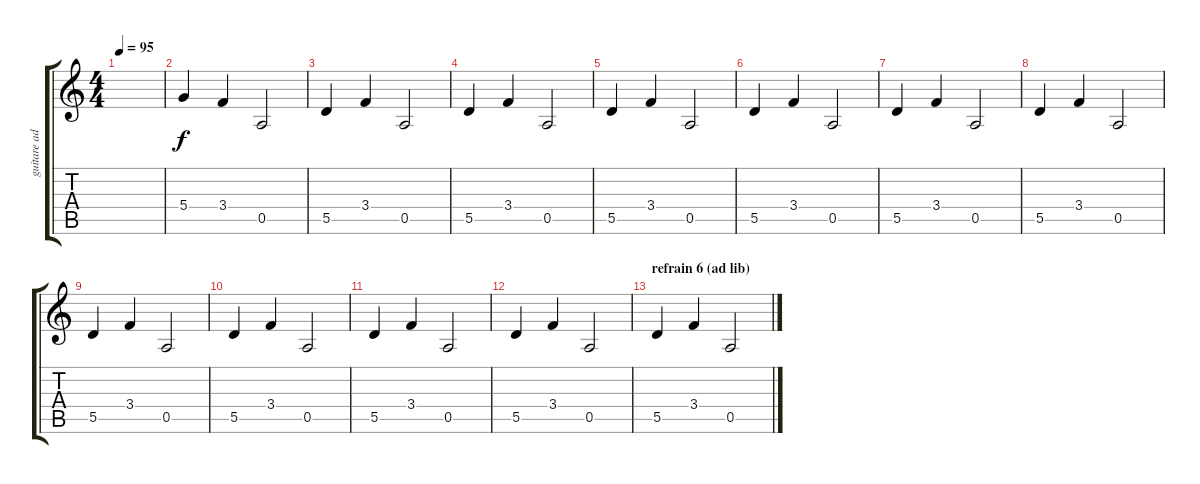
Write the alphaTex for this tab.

\track ("guitare aditionnelle" "guitare ad") {instrument acousticguitarnylon}
\staff {score tabs}
\tuning (E4 B3 G3 D3 A2 E2) {hide}
\ts (4 4)
\tempo 95
\clef g2
\ks c
|
5.4.4 3.4.4 0.5.2 |
5.5.4 3.4.4 0.5.2 |
5.5.4 3.4.4 0.5.2 |
5.5.4 3.4.4 0.5.2 |
5.5.4 3.4.4 0.5.2 |
5.5.4 3.4.4 0.5.2 |
5.5.4 3.4.4 0.5.2 |
5.5.4 3.4.4 0.5.2 |
5.5.4 3.4.4 0.5.2 |
5.5.4 3.4.4 0.5.2 |
5.5.4 3.4.4 0.5.2 |
\section ("" "refrain 6 (ad lib)")
5.5.4 3.4.4 0.5.2
